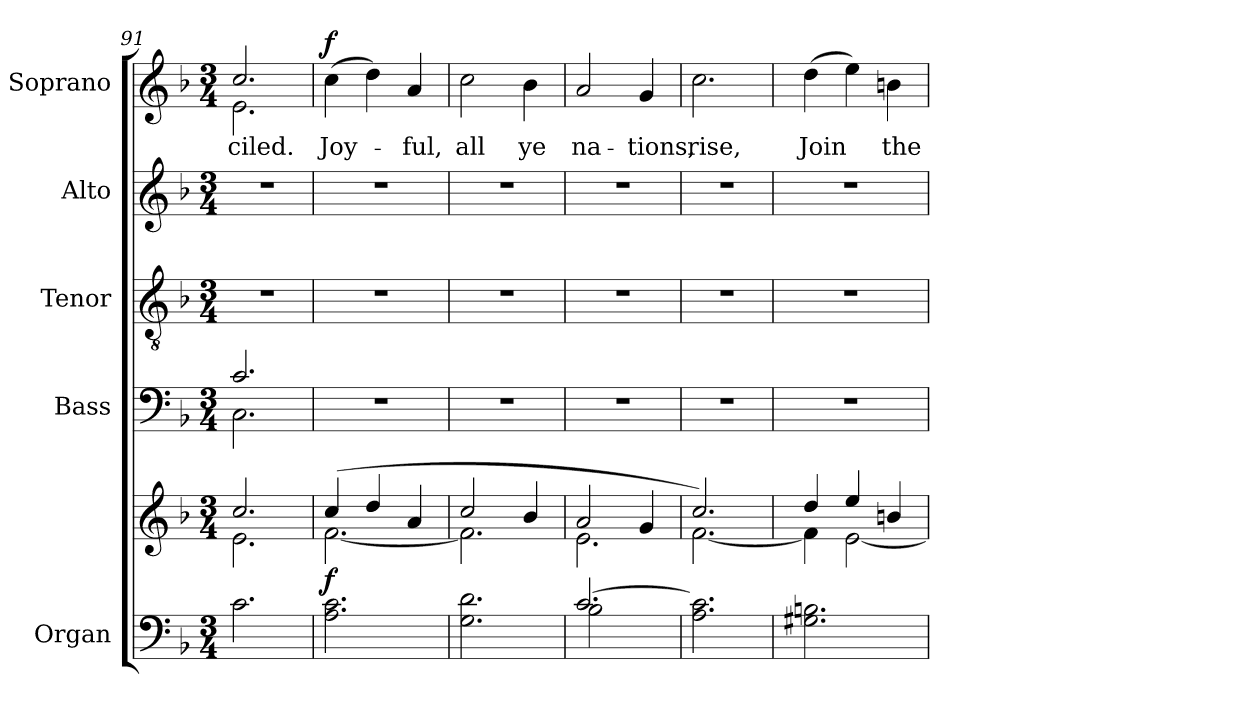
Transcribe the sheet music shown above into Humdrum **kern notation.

**kern	**kern	**dynam	**kern	**kern	**kern	**kern	**text	**dynam
*part5	*part5	*part5	*part4	*part3	*part2	*part1	*part1	*part1
*staff6	*staff5	*staff5/6	*staff4	*staff3	*staff2	*staff1	*staff1	*staff1
*I"Organ	*	*	*I"Bass	*I"Tenor	*I"Alto	*I"Soprano	*	*
*I'Org.	*	*	*I'B.	*I'T.	*I'A.	*I'S.	*	*
*clefF4	*clefG2	*	*clefF4	*clefGv2	*clefG2	*clefG2	*	*
*	*	*	*	*ITrd7c12	*	*	*	*
*k[b-]	*k[b-]	*	*k[b-]	*k[b-]	*k[b-]	*k[b-]	*	*
*F:	*F:	*	*F:	*F:	*F:	*F:	*	*
*M3/4	*M3/4	*	*M3/4	*M3/4	*M3/4	*M3/4	*	*
=91	=91	=91	=91	=91	=91	=91	=91	=91
*	*^	*	*^	*	*	*	*	*
!	!	!	!	!	!	!LO:N:vis=1	!LO:N:vis=1	!	!	!
*	*	*	*	*	*	*	*	*^	*	*
!	!	!	!	!	!	!	!	!	!	!LO:LY:b:color=#000000	!
2.ci\	2.cci/	2.ei\	.	2.ci/	2.Ci\	2.r	2.r	2.cci/	2.ei\	-ciled.	.
!!LO:LB:g=z
=92	=92	=92	=92	=92	=92	=92	=92	=92	=92	=92	=92
!	!	!	!	!LO:N:vis=1	!	!LO:N:vis=1	!LO:N:vis=1	!	!	!	!
*	*	*	*	*v	*v	*	*	*v	*v	*	*
*	*	*	*	*^	*	*	*^	*	*
!	!	!	!	!	!	!	!	!LO:TX:a:t=SOPRANO SOLO or ALL THE SOPRANOS.	!	!	!
!	!	!	!	!	!	!	!	!	!	!LO:LY:b:color=#000000	!
*	*	*	*	*v	*v	*	*	*v	*v	*	*
2.Ai\ 2.ci	(4cci/	[<2.fi\	f	2.r	2.r	2.r	(4cci\	Joy-	f
.	4ddi/	.	.	.	.	.	4ddi\)	.	.
!	!	!	!	!	!	!	!	!LO:LY:b:color=#000000	!
.	4ai/	.	.	.	.	.	4ai/	-ful,	.
=93	=93	=93	=93	=93	=93	=93	=93	=93	=93
!	!	!	!	!LO:N:vis=1	!LO:N:vis=1	!LO:N:vis=1	!	!	!
!	!	!	!	!	!	!	!	!LO:LY:b:color=#000000	!
2.Gi\ 2.di	2cci/	2.fi\]	.	2.r	2.r	2.r	2cci\	all	.
!	!	!	!	!	!	!	!	!LO:LY:b:color=#000000	!
.	4b-i/	.	.	.	.	.	4b-i\	ye	.
=94	=94	=94	=94	=94	=94	=94	=94	=94	=94
*^	*	*	*	*	*	*	*	*	*
!	!	!	!	!	!LO:N:vis=1	!LO:N:vis=1	!LO:N:vis=1	!	!	!
!	!	!	!	!	!	!	!	!	!LO:LY:b:color=#000000	!
[>2.ci/	2B-i\	2ai/	2.ei\	.	2.r	2.r	2.r	2ai/	na-	.
!	!	!	!	!	!	!	!	!	!LO:LY:b:color=#000000	!
.	4ryy	4gi/	.	.	.	.	.	4gi/	-tions,	.
=95	=95	=95	=95	=95	=95	=95	=95	=95	=95	=95
!	!	!	!	!	!LO:N:vis=1	!LO:N:vis=1	!LO:N:vis=1	!	!	!
*v	*v	*	*	*	*	*	*	*	*	*
*^	*	*	*	*	*	*	*	*	*
!	!	!	!	!	!	!	!	!	!LO:LY:b:color=#000000	!
*v	*v	*	*	*	*	*	*	*	*	*
2.Ai\ 2.ci]	2.cci/)	[<2.fi\	.	2.r	2.r	2.r	2.cci\	rise,	.
=96	=96	=96	=96	=96	=96	=96	=96	=96	=96
!	!	!	!	!LO:N:vis=1	!LO:N:vis=1	!LO:N:vis=1	!	!	!
!	!	!	!	!	!	!	!	!LO:LY:b:color=#000000	!
2.G#Xi\ 2.Bni	4ddi/	4fi\]	.	2.r	2.r	2.r	(4ddi\	Join	.
.	4eei/	[<2ei\	.	.	.	.	4eei\)	.	.
!	!	!	!	!	!	!	!	!LO:LY:b:color=#000000	!
.	4bni/	.	.	.	.	.	4bni\	the	.
*	*v	*v	*	*	*	*	*	*	*
=	=	=	=	=	=	=	=	=
*-	*-	*-	*-	*-	*-	*-	*-	*-
